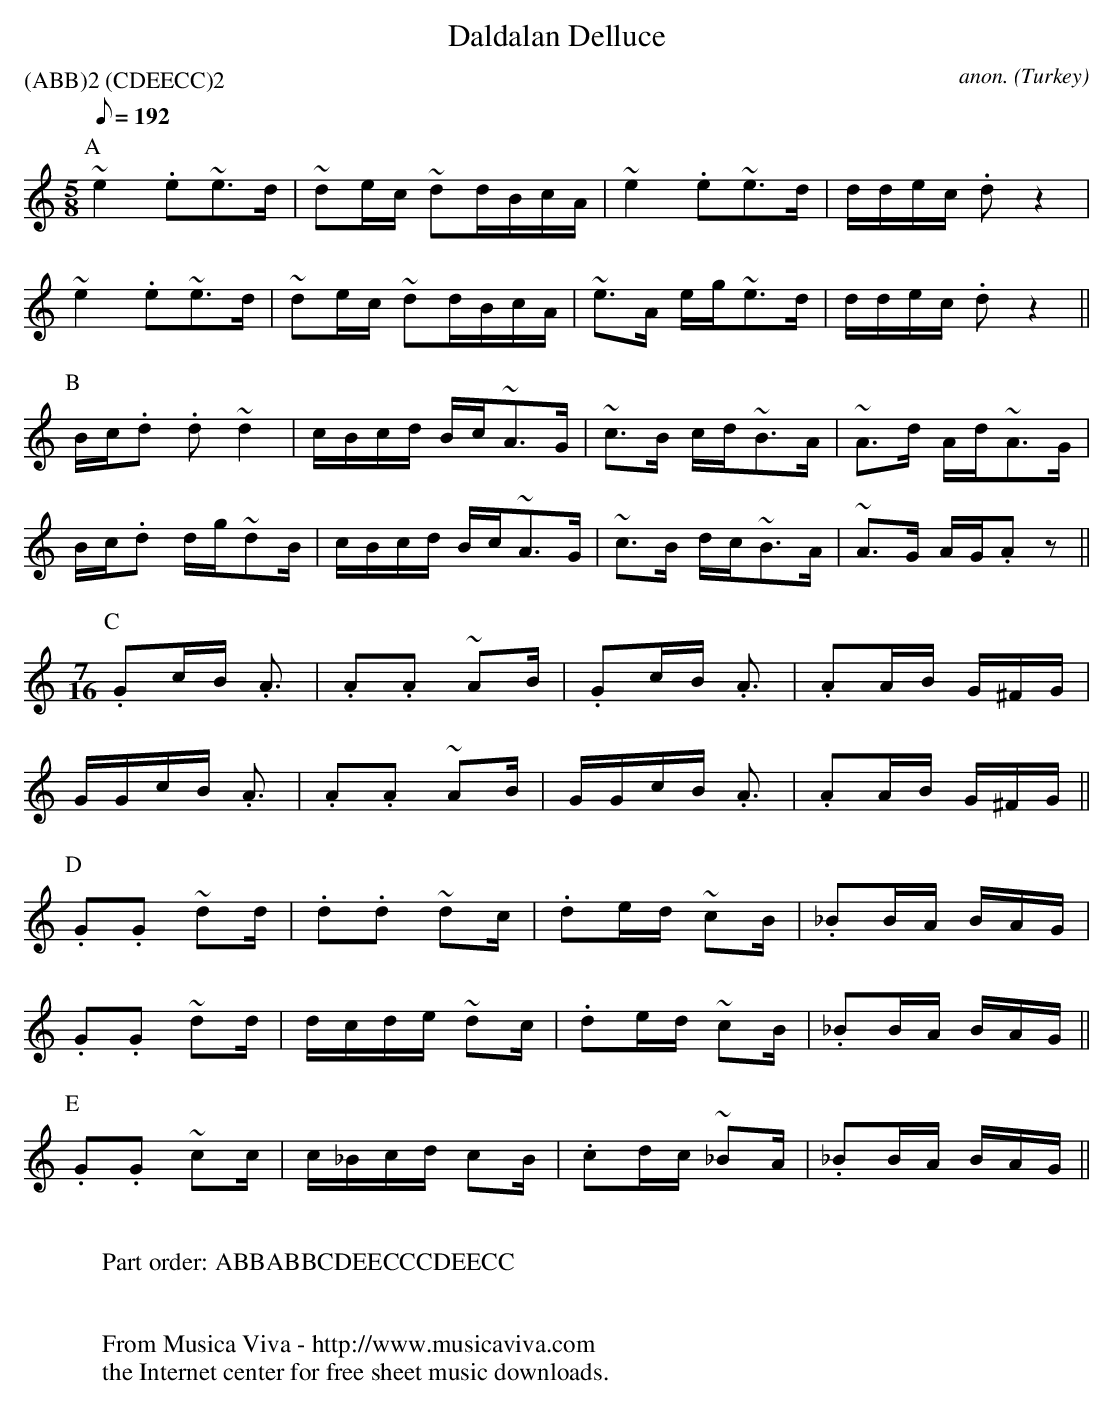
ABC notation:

X:1
T:Daldalan Delluce
C:anon.
O:Turkey
P:(ABB)2 (CDEECC)2
M:5/8
L:1/16
Q:1/8=192
K:Am
P:A
~e4 .e2~e3d|~d2ec ~d2dBcA|~e4 .e2~e3d|ddec .d2 z4|
~e4 .e2~e3d|~d2ec ~d2dBcA|~e3A eg~e3d|ddec .d2 z4||
P:B
Bc.d2 .d2~d4|cBcd Bc~A3G|~c3B cd~B3A|~A3d Ad~A3G|
Bc.d2 dg~d2B|cBcd Bc~A3G|~c3B dc~B3A|~A3G AG.A2 z2||
M:7/16
L:1/16
P:C
.G2cB .A3|.A2.A2 ~A2B|.G2cB .A3|.A2AB G^FG|
GGcB .A3|.A2.A2 ~A2B|GGcB .A3|.A2AB G^FG||
P:D
.G2.G2 ~d2d|.d2.d2 ~d2c|.d2ed ~c2B|._B2BA BAG|
.G2.G2 ~d2d|dcde ~d2c|.d2ed ~c2B|._B2BA BAG||
P:E
.G2.G2 ~c2c|c_Bcd  c2B|.c2dc ~_B2A|._B2BA BAG||
W:
W:Part order: ABBABBCDEECCCDEECC
W:
W:
W:  From Musica Viva - http://www.musicaviva.com
W:  the Internet center for free sheet music downloads.
